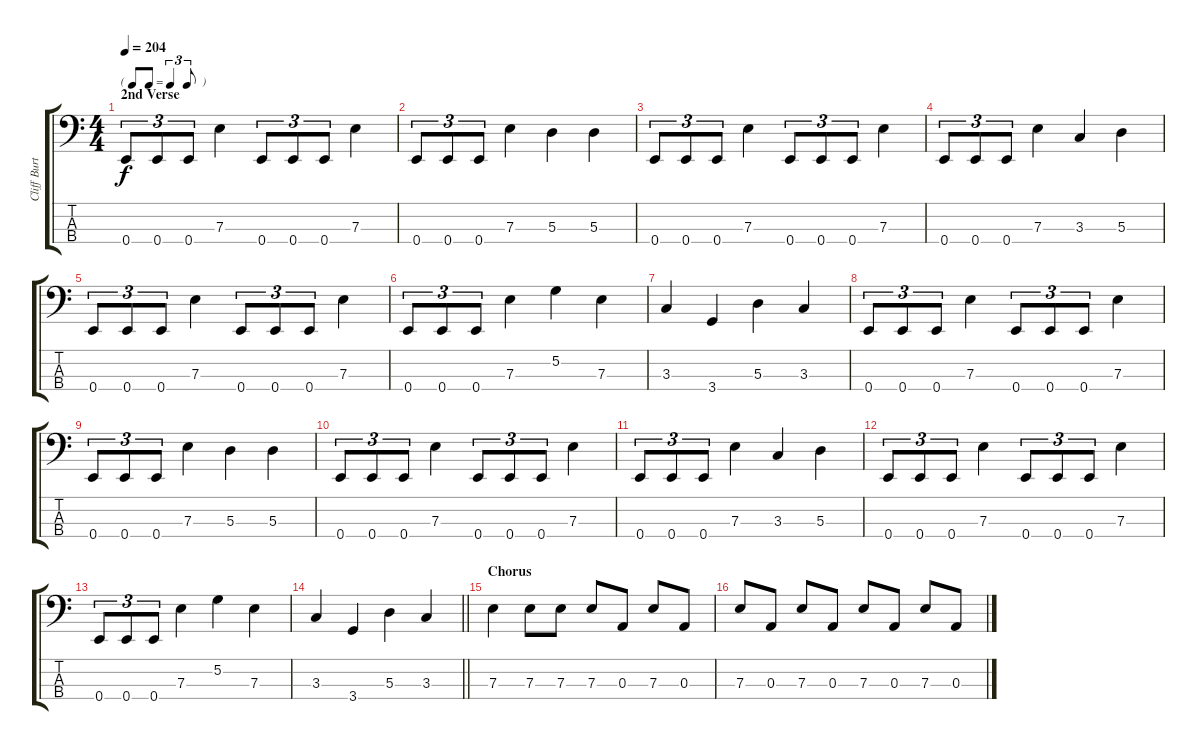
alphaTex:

\track ("Cliff Burton" "Cliff Burt") {instrument electricbassfinger}
\staff {score tabs}
\tuning (G2 D2 A1 E1) {hide}
\ts (4 4)
\tf triplet8th
\section ("" "2nd Verse")
\tempo 204
\clef f4
\ks c
0.4.8{tu (3 2) dy f} 0.4.8{tu (3 2)} 0.4.8{tu (3 2)} 7.3.4 0.4.8{tu (3 2)} 0.4.8{tu (3 2)} 0.4.8{tu (3 2)} 7.3.4 |
0.4.8{tu (3 2)} 0.4.8{tu (3 2)} 0.4.8{tu (3 2)} 7.3.4 5.3.4 5.3.4 |
0.4.8{tu (3 2)} 0.4.8{tu (3 2)} 0.4.8{tu (3 2)} 7.3.4 0.4.8{tu (3 2)} 0.4.8{tu (3 2)} 0.4.8{tu (3 2)} 7.3.4 |
0.4.8{tu (3 2)} 0.4.8{tu (3 2)} 0.4.8{tu (3 2)} 7.3.4 3.3.4 5.3.4 |
0.4.8{tu (3 2)} 0.4.8{tu (3 2)} 0.4.8{tu (3 2)} 7.3.4 0.4.8{tu (3 2)} 0.4.8{tu (3 2)} 0.4.8{tu (3 2)} 7.3.4 |
0.4.8{tu (3 2)} 0.4.8{tu (3 2)} 0.4.8{tu (3 2)} 7.3.4 5.2.4 7.3.4 |
3.3.4 3.4.4 5.3.4 3.3.4 |
0.4.8{tu (3 2)} 0.4.8{tu (3 2)} 0.4.8{tu (3 2)} 7.3.4 0.4.8{tu (3 2)} 0.4.8{tu (3 2)} 0.4.8{tu (3 2)} 7.3.4 |
0.4.8{tu (3 2)} 0.4.8{tu (3 2)} 0.4.8{tu (3 2)} 7.3.4 5.3.4 5.3.4 |
0.4.8{tu (3 2)} 0.4.8{tu (3 2)} 0.4.8{tu (3 2)} 7.3.4 0.4.8{tu (3 2)} 0.4.8{tu (3 2)} 0.4.8{tu (3 2)} 7.3.4 |
0.4.8{tu (3 2)} 0.4.8{tu (3 2)} 0.4.8{tu (3 2)} 7.3.4 3.3.4 5.3.4 |
0.4.8{tu (3 2)} 0.4.8{tu (3 2)} 0.4.8{tu (3 2)} 7.3.4 0.4.8{tu (3 2)} 0.4.8{tu (3 2)} 0.4.8{tu (3 2)} 7.3.4 |
0.4.8{tu (3 2)} 0.4.8{tu (3 2)} 0.4.8{tu (3 2)} 7.3.4 5.2.4 7.3.4 |
\barLineRight lightlight
3.3.4 3.4.4 5.3.4 3.3.4 |
\section ("" "Chorus")
7.3.4 7.3.8 7.3.8 7.3.8 0.3.8 7.3.8 0.3.8 |
7.3.8 0.3.8 7.3.8 0.3.8 7.3.8 0.3.8 7.3.8 0.3.8
